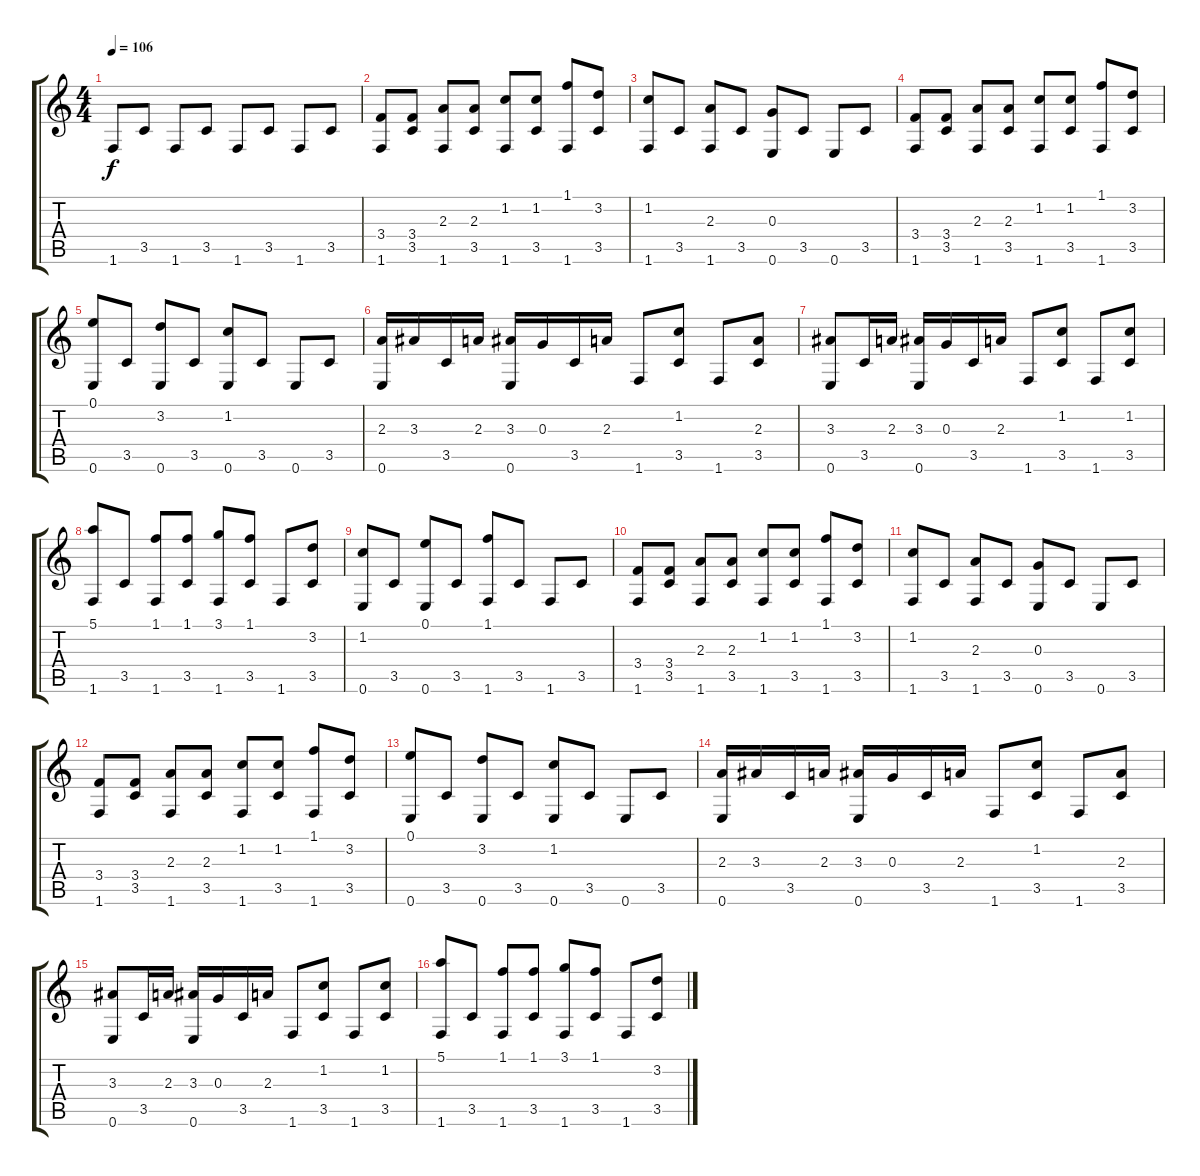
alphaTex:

\track "" {instrument acousticguitarsteel}
\staff {score tabs}
\tuning (E4 B3 G3 D3 A2 E2) {hide}
\ts (4 4)
\tempo 106
\clef g2
\ks c
1.6.8{dy f instrument acousticguitarsteel} 3.5.8 1.6.8 3.5.8 1.6.8 3.5.8 1.6.8 3.5.8 |
(3.4 1.6).8 (3.4 3.5).8 (2.3 1.6).8 (2.3 3.5).8 (1.2 1.6).8 (1.2 3.5).8 (1.1 1.6).8 (3.2 3.5).8 |
(1.2 1.6).8 3.5.8 (2.3 1.6).8 3.5.8 (0.3 0.6).8 3.5.8 0.6.8 3.5.8 |
(3.4 1.6).8 (3.4 3.5).8 (2.3 1.6).8 (2.3 3.5).8 (1.2 1.6).8 (1.2 3.5).8 (1.1 1.6).8 (3.2 3.5).8 |
(0.1 0.6).8 3.5.8 (3.2 0.6).8 3.5.8 (1.2 0.6).8 3.5.8 0.6.8 3.5.8 |
(2.3 0.6).16 3.3.16 3.5.16 2.3.16 (3.3 0.6).16 0.3.16 3.5.16 2.3.16 1.6.8 (1.2 3.5).8 1.6.8 (2.3 3.5).8 |
(3.3 0.6).8 3.5.16 2.3.16 (3.3 0.6).16 0.3.16 3.5.16 2.3.16 1.6.8 (1.2 3.5).8 1.6.8 (1.2 3.5).8 |
(5.1 1.6).8 3.5.8 (1.1 1.6).8 (1.1 3.5).8 (3.1 1.6).8 (1.1 3.5).8 1.6.8 (3.2 3.5).8 |
(1.2 0.6).8 3.5.8 (0.1 0.6).8 3.5.8 (1.1 1.6).8 3.5.8 1.6.8 3.5.8 |
(3.4 1.6).8 (3.4 3.5).8 (2.3 1.6).8 (2.3 3.5).8 (1.2 1.6).8 (1.2 3.5).8 (1.1 1.6).8 (3.2 3.5).8 |
(1.2 1.6).8 3.5.8 (2.3 1.6).8 3.5.8 (0.3 0.6).8 3.5.8 0.6.8 3.5.8 |
(3.4 1.6).8 (3.4 3.5).8 (2.3 1.6).8 (2.3 3.5).8 (1.2 1.6).8 (1.2 3.5).8 (1.1 1.6).8 (3.2 3.5).8 |
(0.1 0.6).8 3.5.8 (3.2 0.6).8 3.5.8 (1.2 0.6).8 3.5.8 0.6.8 3.5.8 |
(2.3 0.6).16 3.3.16 3.5.16 2.3.16 (3.3 0.6).16 0.3.16 3.5.16 2.3.16 1.6.8 (1.2 3.5).8 1.6.8 (2.3 3.5).8 |
(3.3 0.6).8 3.5.16 2.3.16 (3.3 0.6).16 0.3.16 3.5.16 2.3.16 1.6.8 (1.2 3.5).8 1.6.8 (1.2 3.5).8 |
(5.1 1.6).8 3.5.8 (1.1 1.6).8 (1.1 3.5).8 (3.1 1.6).8 (1.1 3.5).8 1.6.8 (3.2 3.5).8
